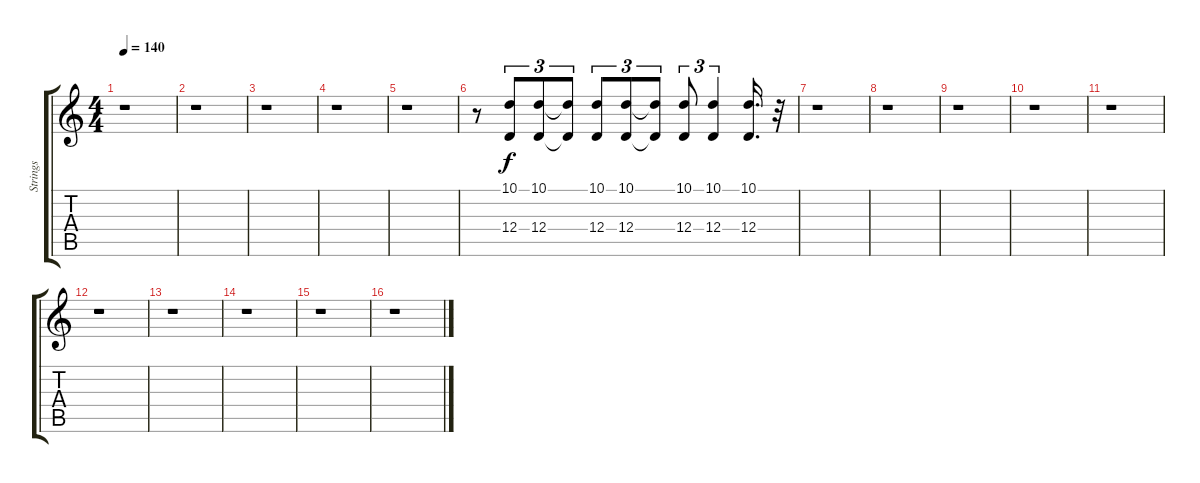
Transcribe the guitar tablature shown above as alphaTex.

\track ("Strings" "Strings") {instrument stringensemble1}
\staff {score tabs}
\tuning (E4 B3 G3 D3 A2 E2) {hide}
\ts (4 4)
\tempo 140
\clef g2
\ks c
r.1{dy f} |
r.1 |
r.1 |
r.1 |
r.1 |
r.8 (10.1 12.4).8{tu (3 2)} (10.1 12.4).8{tu (3 2)} (10.1{t} 12.4{t}).8{tu (3 2)} (10.1 12.4).8{tu (3 2)} (10.1 12.4).8{tu (3 2)} (10.1{t} 12.4{t}).8{tu (3 2)} (10.1 12.4).8{tu (3 2)} (10.1 12.4).4{tu (3 2)} (10.1 12.4).16{d} r.32 |
r.1 |
r.1 |
r.1 |
r.1 |
r.1 |
r.1 |
r.1 |
r.1 |
r.1 |
r.1
